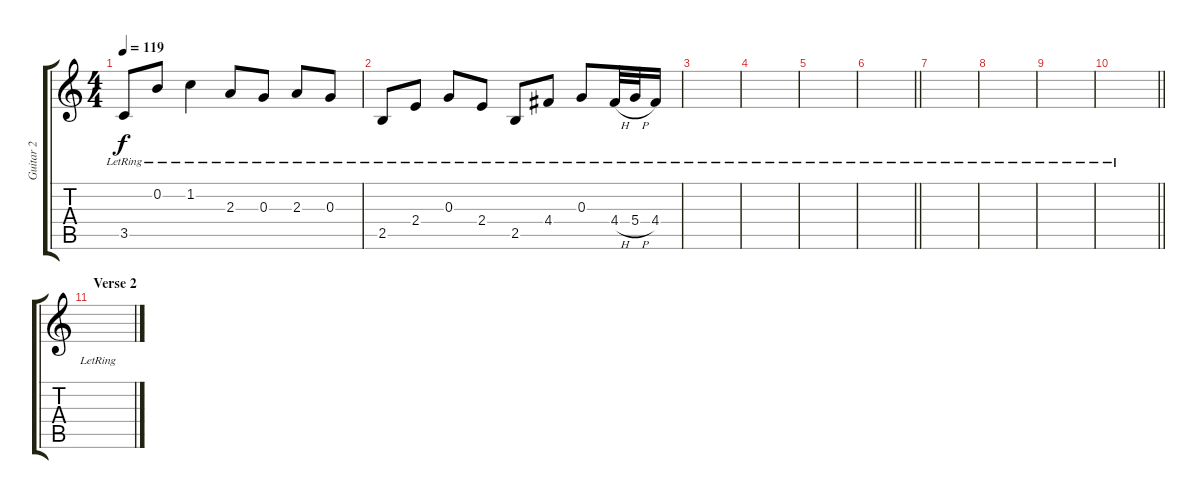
\track ("Guitar 2" "Guitar 2") {instrument acousticguitarsteel}
\staff {score tabs}
\tuning (E4 B3 G3 D3 A2 E2) {hide}
\ts (4 4)
\tempo 119
\clef g2
\ks c
3.5{lr}.8{dy f} 0.2{lr}.8 1.2{lr}.4 2.3{lr}.8 0.3{lr}.8 2.3{lr}.8 0.3{lr}.8 |
2.5{lr}.8 2.4{lr}.8 0.3{lr}.8 2.4{lr}.8 2.5{lr}.8 4.4{lr}.8 0.3{lr}.8 4.4{h lr}.32 5.4{h lr}.32 4.4{lr}.16 |
|
|
|
\barLineRight lightlight
|
|
|
|
\barLineRight lightlight
|
\section ("" "Verse 2")
